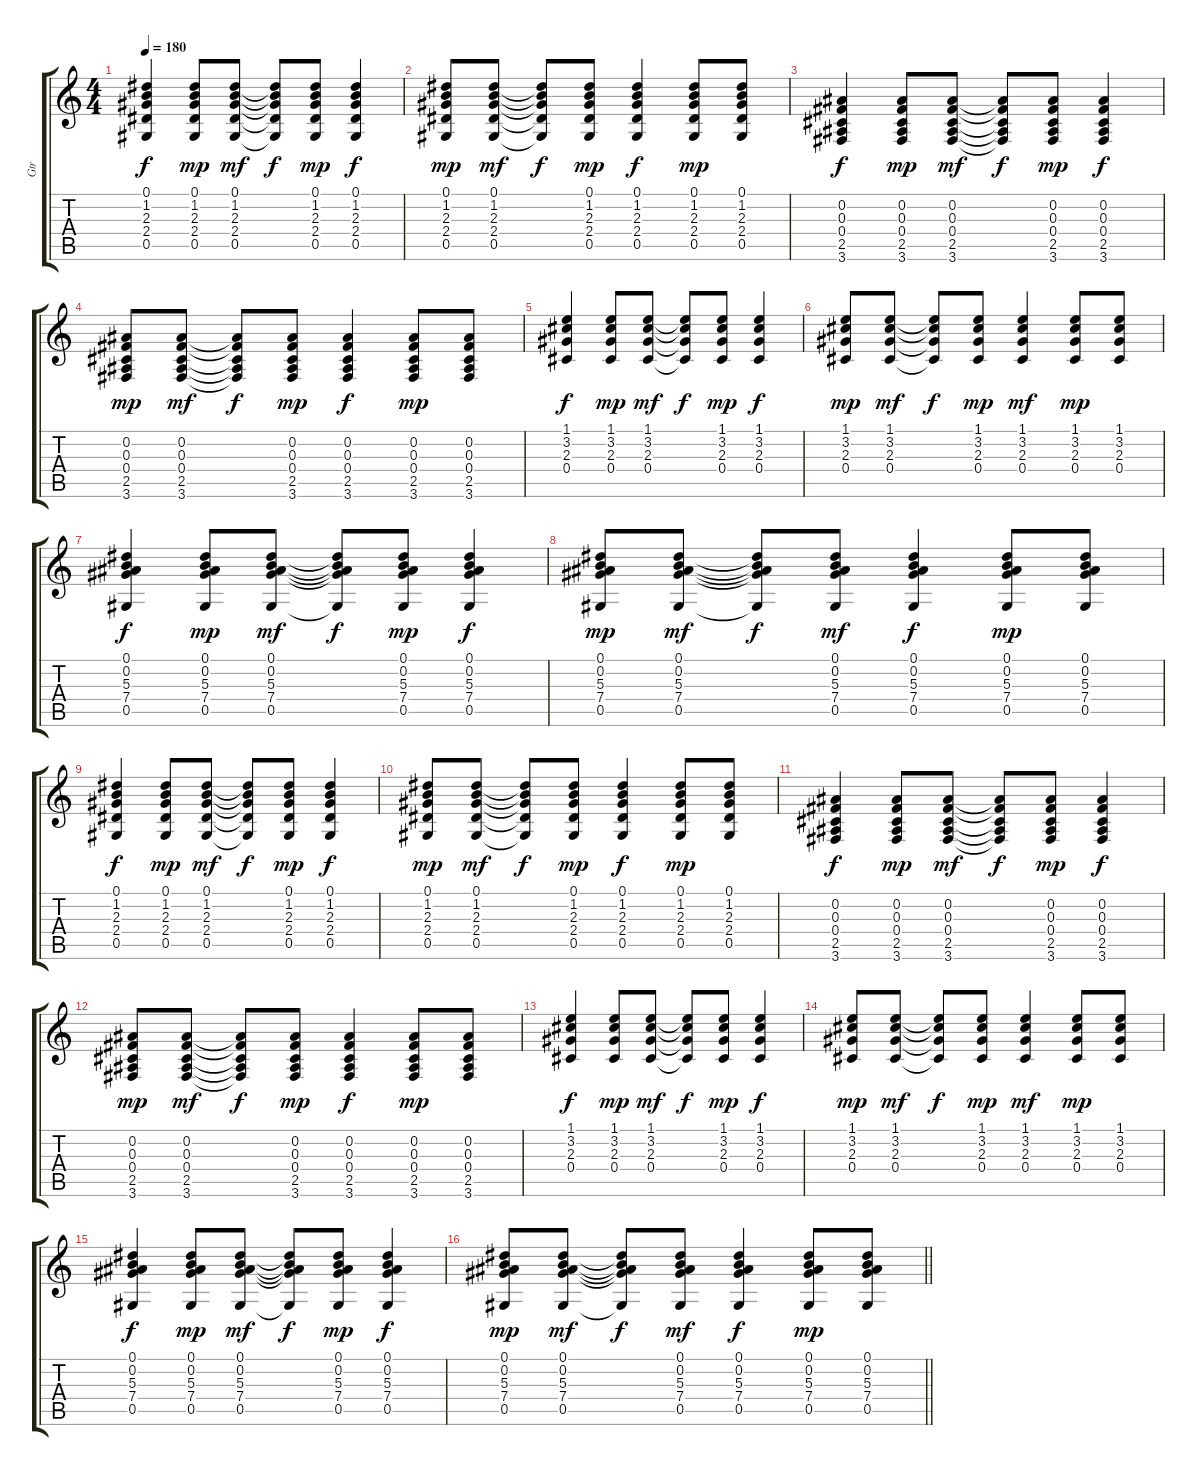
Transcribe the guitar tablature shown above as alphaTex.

\track ("Gtr" "Gtr") {instrument electricguitarclean}
\staff {score tabs}
\tuning (Eb4 Bb3 Gb3 Db3 Ab2 Eb2) {hide}
\ts (4 4)
\tempo 180
\clef g2
\ks c
(0.1 1.2 2.3 2.4 0.5).4{dy f} (0.1 1.2 2.3 2.4 0.5).8{dy mp} (0.1 1.2 2.3 2.4 0.5).8{dy mf} (0.1{t} 1.2{t} 2.3{t} 2.4{t} 0.5{t}).8{dy f} (0.1 1.2 2.3 2.4 0.5).8{dy mp} (0.1 1.2 2.3 2.4 0.5).4{dy f} |
(0.1 1.2 2.3 2.4 0.5).8{dy mp} (0.1 1.2 2.3 2.4 0.5).8{dy mf} (0.1{t} 1.2{t} 2.3{t} 2.4{t} 0.5{t}).8{dy f} (0.1 1.2 2.3 2.4 0.5).8{dy mp} (0.1 1.2 2.3 2.4 0.5).4{dy f} (0.1 1.2 2.3 2.4 0.5).8{dy mp} (0.1 1.2 2.3 2.4 0.5).8 |
(0.2 0.3 0.4 2.5 3.6).4{dy f} (0.2 0.3 0.4 2.5 3.6).8{dy mp} (0.2 0.3 0.4 2.5 3.6).8{dy mf} (0.2{t} 0.3{t} 0.4{t} 2.5{t} 3.6{t}).8{dy f} (0.2 0.3 0.4 2.5 3.6).8{dy mp} (0.2 0.3 0.4 2.5 3.6).4{dy f} |
(0.2 0.3 0.4 2.5 3.6).8{dy mp} (0.2 0.3 0.4 2.5 3.6).8{dy mf} (0.2{t} 0.3{t} 0.4{t} 2.5{t} 3.6{t}).8{dy f} (0.2 0.3 0.4 2.5 3.6).8{dy mp} (0.2 0.3 0.4 2.5 3.6).4{dy f} (0.2 0.3 0.4 2.5 3.6).8{dy mp} (0.2 0.3 0.4 2.5 3.6).8 |
(1.1 3.2 2.3 0.4).4{dy f} (1.1 3.2 2.3 0.4).8{dy mp} (1.1 3.2 2.3 0.4).8{dy mf} (1.1{t} 3.2{t} 2.3{t} 0.4{t}).8{dy f} (1.1 3.2 2.3 0.4).8{dy mp} (1.1 3.2 2.3 0.4).4{dy f} |
(1.1 3.2 2.3 0.4).8{dy mp} (1.1 3.2 2.3 0.4).8{dy mf} (1.1{t} 3.2{t} 2.3{t} 0.4{t}).8{dy f} (1.1 3.2 2.3 0.4).8{dy mp} (1.1 3.2 2.3 0.4).4{dy mf} (1.1 3.2 2.3 0.4).8{dy mp} (1.1 3.2 2.3 0.4).8 |
(0.1 0.2 5.3 7.4 0.5).4{dy f} (0.1 0.2 5.3 7.4 0.5).8{dy mp} (0.1 0.2 5.3 7.4 0.5).8{dy mf} (0.1{t} 0.2{t} 5.3{t} 7.4{t} 0.5{t}).8{dy f} (0.1 0.2 5.3 7.4 0.5).8{dy mp} (0.1 0.2 5.3 7.4 0.5).4{dy f} |
(0.1 0.2 5.3 7.4 0.5).8{dy mp} (0.1 0.2 5.3 7.4 0.5).8{dy mf} (0.1{t} 0.2{t} 5.3{t} 7.4{t} 0.5{t}).8{dy f} (0.1 0.2 5.3 7.4 0.5).8{dy mf} (0.1 0.2 5.3 7.4 0.5).4{dy f} (0.1 0.2 5.3 7.4 0.5).8{dy mp} (0.1 0.2 5.3 7.4 0.5).8 |
(0.1 1.2 2.3 2.4 0.5).4{dy f} (0.1 1.2 2.3 2.4 0.5).8{dy mp} (0.1 1.2 2.3 2.4 0.5).8{dy mf} (0.1{t} 1.2{t} 2.3{t} 2.4{t} 0.5{t}).8{dy f} (0.1 1.2 2.3 2.4 0.5).8{dy mp} (0.1 1.2 2.3 2.4 0.5).4{dy f} |
(0.1 1.2 2.3 2.4 0.5).8{dy mp} (0.1 1.2 2.3 2.4 0.5).8{dy mf} (0.1{t} 1.2{t} 2.3{t} 2.4{t} 0.5{t}).8{dy f} (0.1 1.2 2.3 2.4 0.5).8{dy mp} (0.1 1.2 2.3 2.4 0.5).4{dy f} (0.1 1.2 2.3 2.4 0.5).8{dy mp} (0.1 1.2 2.3 2.4 0.5).8 |
(0.2 0.3 0.4 2.5 3.6).4{dy f} (0.2 0.3 0.4 2.5 3.6).8{dy mp} (0.2 0.3 0.4 2.5 3.6).8{dy mf} (0.2{t} 0.3{t} 0.4{t} 2.5{t} 3.6{t}).8{dy f} (0.2 0.3 0.4 2.5 3.6).8{dy mp} (0.2 0.3 0.4 2.5 3.6).4{dy f} |
(0.2 0.3 0.4 2.5 3.6).8{dy mp} (0.2 0.3 0.4 2.5 3.6).8{dy mf} (0.2{t} 0.3{t} 0.4{t} 2.5{t} 3.6{t}).8{dy f} (0.2 0.3 0.4 2.5 3.6).8{dy mp} (0.2 0.3 0.4 2.5 3.6).4{dy f} (0.2 0.3 0.4 2.5 3.6).8{dy mp} (0.2 0.3 0.4 2.5 3.6).8 |
(1.1 3.2 2.3 0.4).4{dy f} (1.1 3.2 2.3 0.4).8{dy mp} (1.1 3.2 2.3 0.4).8{dy mf} (1.1{t} 3.2{t} 2.3{t} 0.4{t}).8{dy f} (1.1 3.2 2.3 0.4).8{dy mp} (1.1 3.2 2.3 0.4).4{dy f} |
(1.1 3.2 2.3 0.4).8{dy mp} (1.1 3.2 2.3 0.4).8{dy mf} (1.1{t} 3.2{t} 2.3{t} 0.4{t}).8{dy f} (1.1 3.2 2.3 0.4).8{dy mp} (1.1 3.2 2.3 0.4).4{dy mf} (1.1 3.2 2.3 0.4).8{dy mp} (1.1 3.2 2.3 0.4).8 |
(0.1 0.2 5.3 7.4 0.5).4{dy f} (0.1 0.2 5.3 7.4 0.5).8{dy mp} (0.1 0.2 5.3 7.4 0.5).8{dy mf} (0.1{t} 0.2{t} 5.3{t} 7.4{t} 0.5{t}).8{dy f} (0.1 0.2 5.3 7.4 0.5).8{dy mp} (0.1 0.2 5.3 7.4 0.5).4{dy f} |
\barLineRight lightlight
(0.1 0.2 5.3 7.4 0.5).8{dy mp} (0.1 0.2 5.3 7.4 0.5).8{dy mf} (0.1{t} 0.2{t} 5.3{t} 7.4{t} 0.5{t}).8{dy f} (0.1 0.2 5.3 7.4 0.5).8{dy mf} (0.1 0.2 5.3 7.4 0.5).4{dy f} (0.1 0.2 5.3 7.4 0.5).8{dy mp} (0.1 0.2 5.3 7.4 0.5).8
